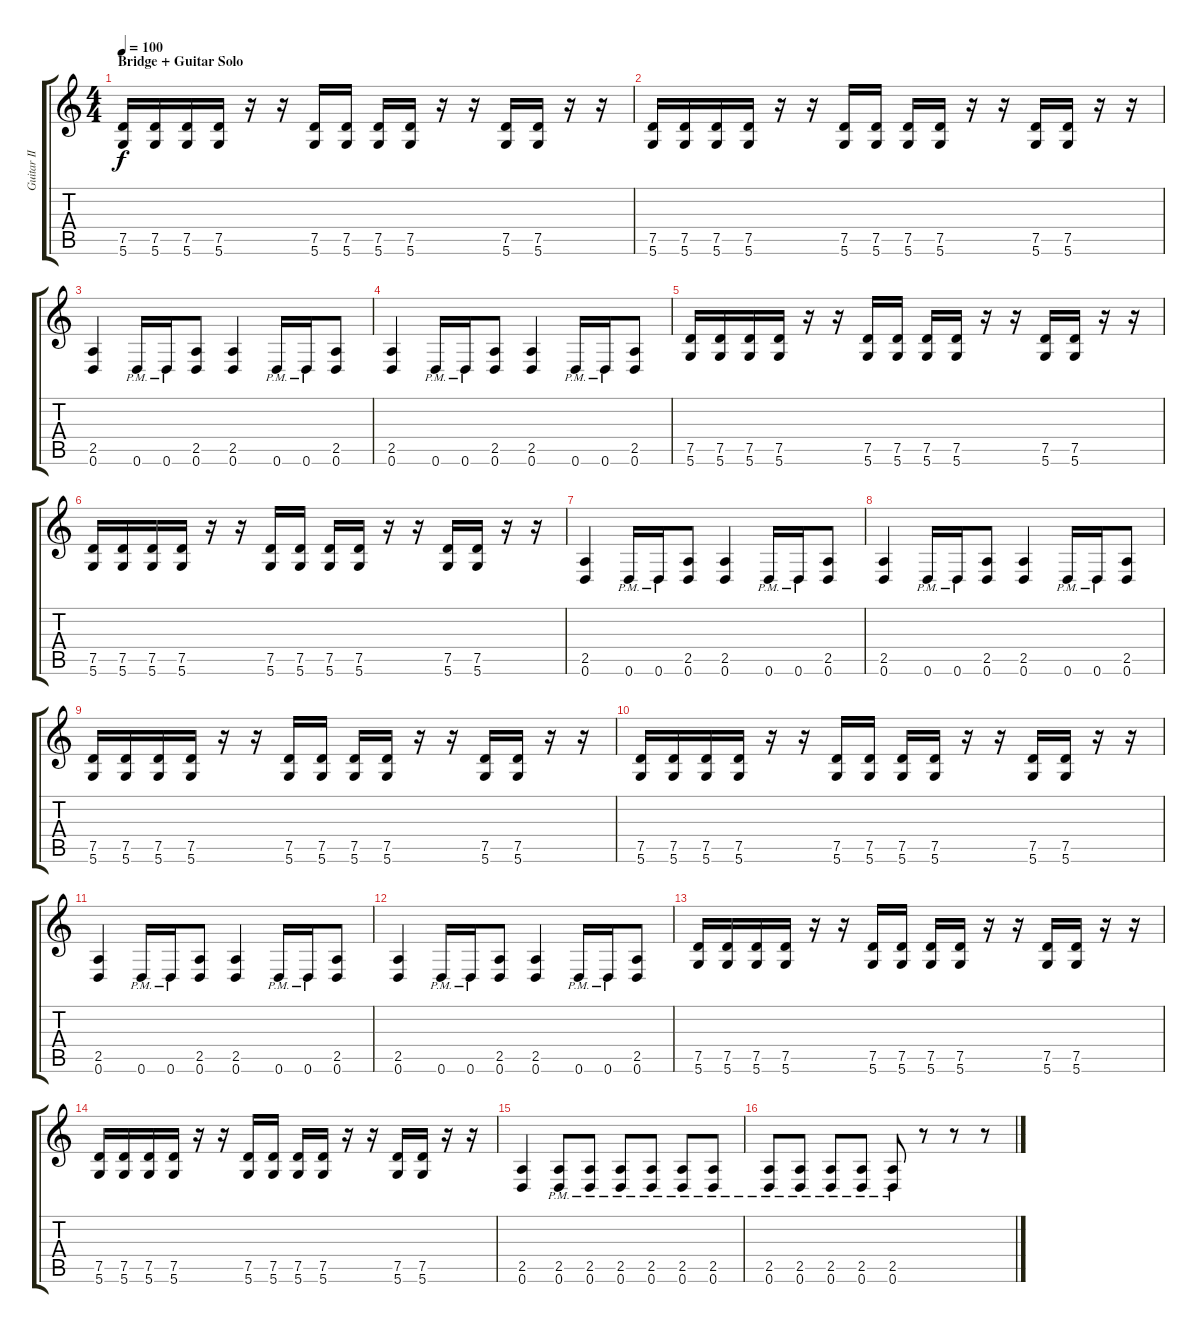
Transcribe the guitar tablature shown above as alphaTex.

\track ("Guitar II" "Guitar II") {instrument distortionguitar}
\staff {score tabs}
\tuning (D4 A3 F3 C3 G2 D2) {hide}
\ts (4 4)
\section ("" "Bridge + Guitar Solo")
\tempo 100
\clef g2
\ks c
(7.5 5.6).16{dy f} (7.5 5.6).16 (7.5 5.6).16 (7.5 5.6).16 r.16 r.16 (7.5 5.6).16 (7.5 5.6).16 (7.5 5.6).16 (7.5 5.6).16 r.16 r.16 (7.5 5.6).16 (7.5 5.6).16 r.16 r.16 |
(7.5 5.6).16 (7.5 5.6).16 (7.5 5.6).16 (7.5 5.6).16 r.16 r.16 (7.5 5.6).16 (7.5 5.6).16 (7.5 5.6).16 (7.5 5.6).16 r.16 r.16 (7.5 5.6).16 (7.5 5.6).16 r.16 r.16 |
(2.5 0.6).4 0.6{pm}.16 0.6{pm}.16 (2.5 0.6).8 (2.5 0.6).4 0.6{pm}.16 0.6{pm}.16 (2.5 0.6).8 |
(2.5 0.6).4 0.6{pm}.16 0.6{pm}.16 (2.5 0.6).8 (2.5 0.6).4 0.6{pm}.16 0.6{pm}.16 (2.5 0.6).8 |
(7.5 5.6).16 (7.5 5.6).16 (7.5 5.6).16 (7.5 5.6).16 r.16 r.16 (7.5 5.6).16 (7.5 5.6).16 (7.5 5.6).16 (7.5 5.6).16 r.16 r.16 (7.5 5.6).16 (7.5 5.6).16 r.16 r.16 |
(7.5 5.6).16 (7.5 5.6).16 (7.5 5.6).16 (7.5 5.6).16 r.16 r.16 (7.5 5.6).16 (7.5 5.6).16 (7.5 5.6).16 (7.5 5.6).16 r.16 r.16 (7.5 5.6).16 (7.5 5.6).16 r.16 r.16 |
(2.5 0.6).4 0.6{pm}.16 0.6{pm}.16 (2.5 0.6).8 (2.5 0.6).4 0.6{pm}.16 0.6{pm}.16 (2.5 0.6).8 |
(2.5 0.6).4 0.6{pm}.16 0.6{pm}.16 (2.5 0.6).8 (2.5 0.6).4 0.6{pm}.16 0.6{pm}.16 (2.5 0.6).8 |
(7.5 5.6).16 (7.5 5.6).16 (7.5 5.6).16 (7.5 5.6).16 r.16 r.16 (7.5 5.6).16 (7.5 5.6).16 (7.5 5.6).16 (7.5 5.6).16 r.16 r.16 (7.5 5.6).16 (7.5 5.6).16 r.16 r.16 |
(7.5 5.6).16 (7.5 5.6).16 (7.5 5.6).16 (7.5 5.6).16 r.16 r.16 (7.5 5.6).16 (7.5 5.6).16 (7.5 5.6).16 (7.5 5.6).16 r.16 r.16 (7.5 5.6).16 (7.5 5.6).16 r.16 r.16 |
(2.5 0.6).4 0.6{pm}.16 0.6{pm}.16 (2.5 0.6).8 (2.5 0.6).4 0.6{pm}.16 0.6{pm}.16 (2.5 0.6).8 |
(2.5 0.6).4 0.6{pm}.16 0.6{pm}.16 (2.5 0.6).8 (2.5 0.6).4 0.6{pm}.16 0.6{pm}.16 (2.5 0.6).8 |
(7.5 5.6).16 (7.5 5.6).16 (7.5 5.6).16 (7.5 5.6).16 r.16 r.16 (7.5 5.6).16 (7.5 5.6).16 (7.5 5.6).16 (7.5 5.6).16 r.16 r.16 (7.5 5.6).16 (7.5 5.6).16 r.16 r.16 |
(7.5 5.6).16 (7.5 5.6).16 (7.5 5.6).16 (7.5 5.6).16 r.16 r.16 (7.5 5.6).16 (7.5 5.6).16 (7.5 5.6).16 (7.5 5.6).16 r.16 r.16 (7.5 5.6).16 (7.5 5.6).16 r.16 r.16 |
(2.5 0.6).4 (2.5{pm} 0.6{pm}).8 (2.5{pm} 0.6{pm}).8 (2.5{pm} 0.6{pm}).8 (2.5{pm} 0.6{pm}).8 (2.5{pm} 0.6{pm}).8 (2.5{pm} 0.6{pm}).8 |
(2.5{pm} 0.6{pm}).8 (2.5{pm} 0.6{pm}).8 (2.5{pm} 0.6{pm}).8 (2.5{pm} 0.6{pm}).8 (2.5{pm} 0.6{pm}).8 r.8 r.8 r.8
